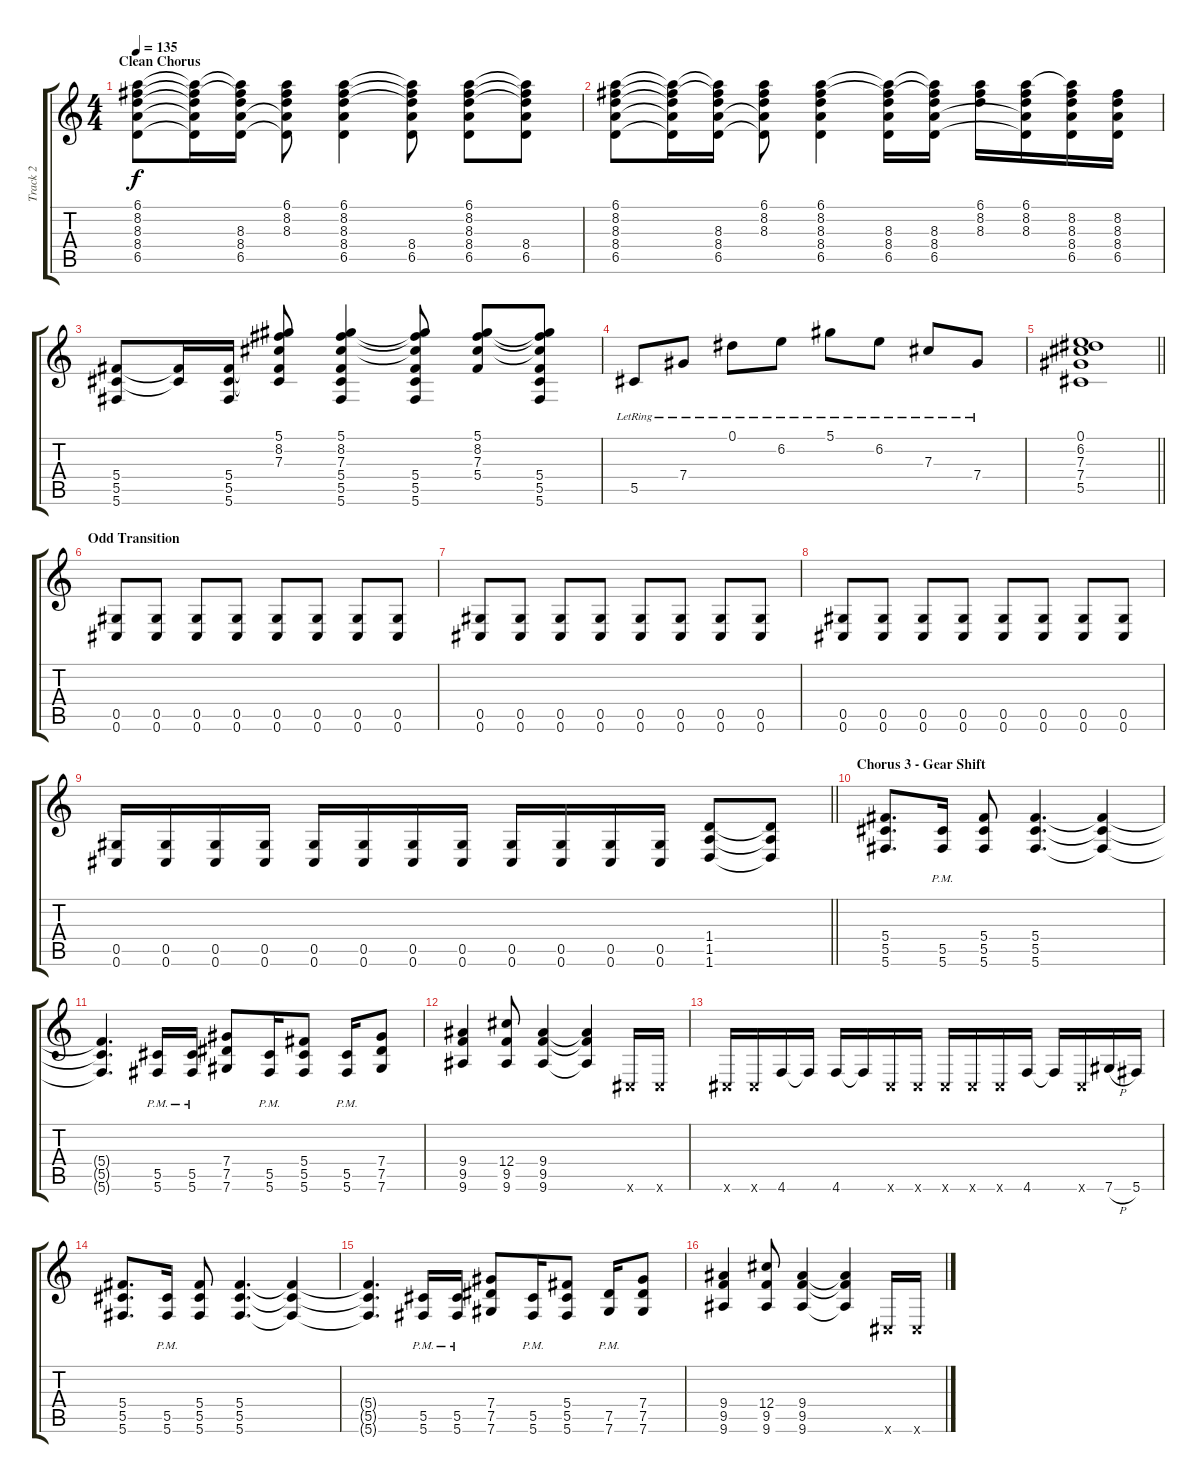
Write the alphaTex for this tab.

\track ("Track 2" "Track 2") {instrument distortionguitar}
\staff {score tabs}
\tuning (Eb4 Bb3 Gb3 Db3 Ab2 Db2) {hide}
\ts (4 4)
\section ("" "Clean Chorus")
\tempo 135
\clef g2
\ks c
(6.1 8.2 8.3 8.4 6.5).8{dy f instrument electricguitarclean} (6.1{t} 8.2{t} 8.3{t} 8.4{t} 6.5{t}).16 (6.1{t} 8.2{t} 8.3 8.4 6.5).16 (6.1 8.2 8.3 8.4{t} 6.5{t}).8 (6.1 8.2 8.3 8.4 6.5).4 (6.1{t} 8.2{t} 8.3{t} 8.4 6.5).8 (6.1 8.2 8.3 8.4 6.5).8 (6.1{t} 8.2{t} 8.3{t} 8.4 6.5).8 |
(6.1 8.2 8.3 8.4 6.5).8 (6.1{t} 8.2{t} 8.3{t} 8.4{t} 6.5{t}).16 (6.1{t} 8.2{t} 8.3 8.4 6.5).16 (6.1 8.2 8.3 8.4{t} 6.5{t}).8 (6.1 8.2 8.3 8.4 6.5).4 (6.1{t} 8.2{t} 8.3 8.4 6.5).16 (6.1{t} 8.2{t} 8.3 8.4 6.5).16 (6.1 8.2 8.3).16 (6.1 8.2 8.3 8.4{t} 6.5{t}).16 (6.1{t} 8.2 8.3 8.4 6.5).16 (8.2 8.3 8.4 6.5).16 |
(5.4 5.5 5.6).8 (5.4{t} 5.5{t}).16 (5.4 5.5 5.6).16 (5.1 8.2 7.3 5.4{t} 5.5{t}).8 (5.1 8.2 7.3 5.4 5.5 5.6).4 (5.1{t} 8.2{t} 7.3{t} 5.4 5.5 5.6).8 (5.1 8.2 7.3 5.4).8 (5.1{t} 8.2{t} 7.3{t} 5.4 5.5 5.6).8 |
5.5{lr}.8 7.4{lr}.8 0.1{lr}.8 6.2{lr}.8 5.1{lr}.8 6.2{lr}.8 7.3{lr}.8 7.4{lr}.8 |
\barLineRight lightlight
(0.1 6.2 7.3 7.4 5.5).1{volume 0} |
\section ("" "Odd Transition")
(0.5 0.6).8{volume 13 instrument distortionguitar} (0.5 0.6).8 (0.5 0.6).8 (0.5 0.6).8 (0.5 0.6).8 (0.5 0.6).8 (0.5 0.6).8 (0.5 0.6).8 |
(0.5 0.6).8 (0.5 0.6).8 (0.5 0.6).8 (0.5 0.6).8 (0.5 0.6).8 (0.5 0.6).8 (0.5 0.6).8 (0.5 0.6).8 |
(0.5 0.6).8 (0.5 0.6).8 (0.5 0.6).8 (0.5 0.6).8 (0.5 0.6).8 (0.5 0.6).8 (0.5 0.6).8 (0.5 0.6).8 |
\barLineRight lightlight
(0.5 0.6).16 (0.5 0.6).16 (0.5 0.6).16 (0.5 0.6).16 (0.5 0.6).16 (0.5 0.6).16 (0.5 0.6).16 (0.5 0.6).16 (0.5 0.6).16 (0.5 0.6).16 (0.5 0.6).16 (0.5 0.6).16 (1.4 1.5 1.6).8 (1.4{t} 1.5{t} 1.6{t}).8 |
\section ("" "Chorus 3 - Gear Shift")
(5.4 5.5 5.6).8{d instrument overdrivenguitar} (5.5{pm} 5.6{pm}).16 (5.4 5.5 5.6).8 (5.4 5.5 5.6).4{d} (5.4{t} 5.5{t} 5.6{t}).4 |
(5.4{t} 5.5{t} 5.6{t}).4{d} (5.5{pm} 5.6{pm}).16 (5.5{pm} 5.6{pm}).16 (7.4 7.5 7.6).8 (5.5{pm} 5.6{pm}).16 (5.4 5.5 5.6).8 (5.5{pm} 5.6{pm}).16 (7.4 7.5 7.6).8 |
(9.4 9.5 9.6).4 (12.4 9.5 9.6).8 (9.4 9.5 9.6).4 (9.4{t} 9.5{t} 9.6{t}).4 0.6{x}.16 0.6{x}.16 |
0.6{x}.16 0.6{x}.16 4.6.16 4.6{t}.16 4.6.16 4.6{t}.16 0.6{x}.16 0.6{x}.16 0.6{x}.16 0.6{x}.16 0.6{x}.16 4.6.16 4.6{t}.16 0.6{x}.16 7.6{h}.16 5.6.16 |
(5.4 5.5 5.6).8{d} (5.5{pm} 5.6{pm}).16 (5.4 5.5 5.6).8 (5.4 5.5 5.6).4{d} (5.4{t} 5.5{t} 5.6{t}).4 |
(5.4{t} 5.5{t} 5.6{t}).4{d} (5.5{pm} 5.6{pm}).16 (5.5{pm} 5.6{pm}).16 (7.4 7.5 7.6).8 (5.5{pm} 5.6{pm}).16 (5.4 5.5 5.6).8 (7.5{pm} 7.6{pm}).16 (7.4 7.5 7.6).8 |
(9.4 9.5 9.6).4 (12.4 9.5 9.6).8 (9.4 9.5 9.6).4 (9.4{t} 9.5{t} 9.6{t}).4 0.6{x}.16 0.6{x}.16
